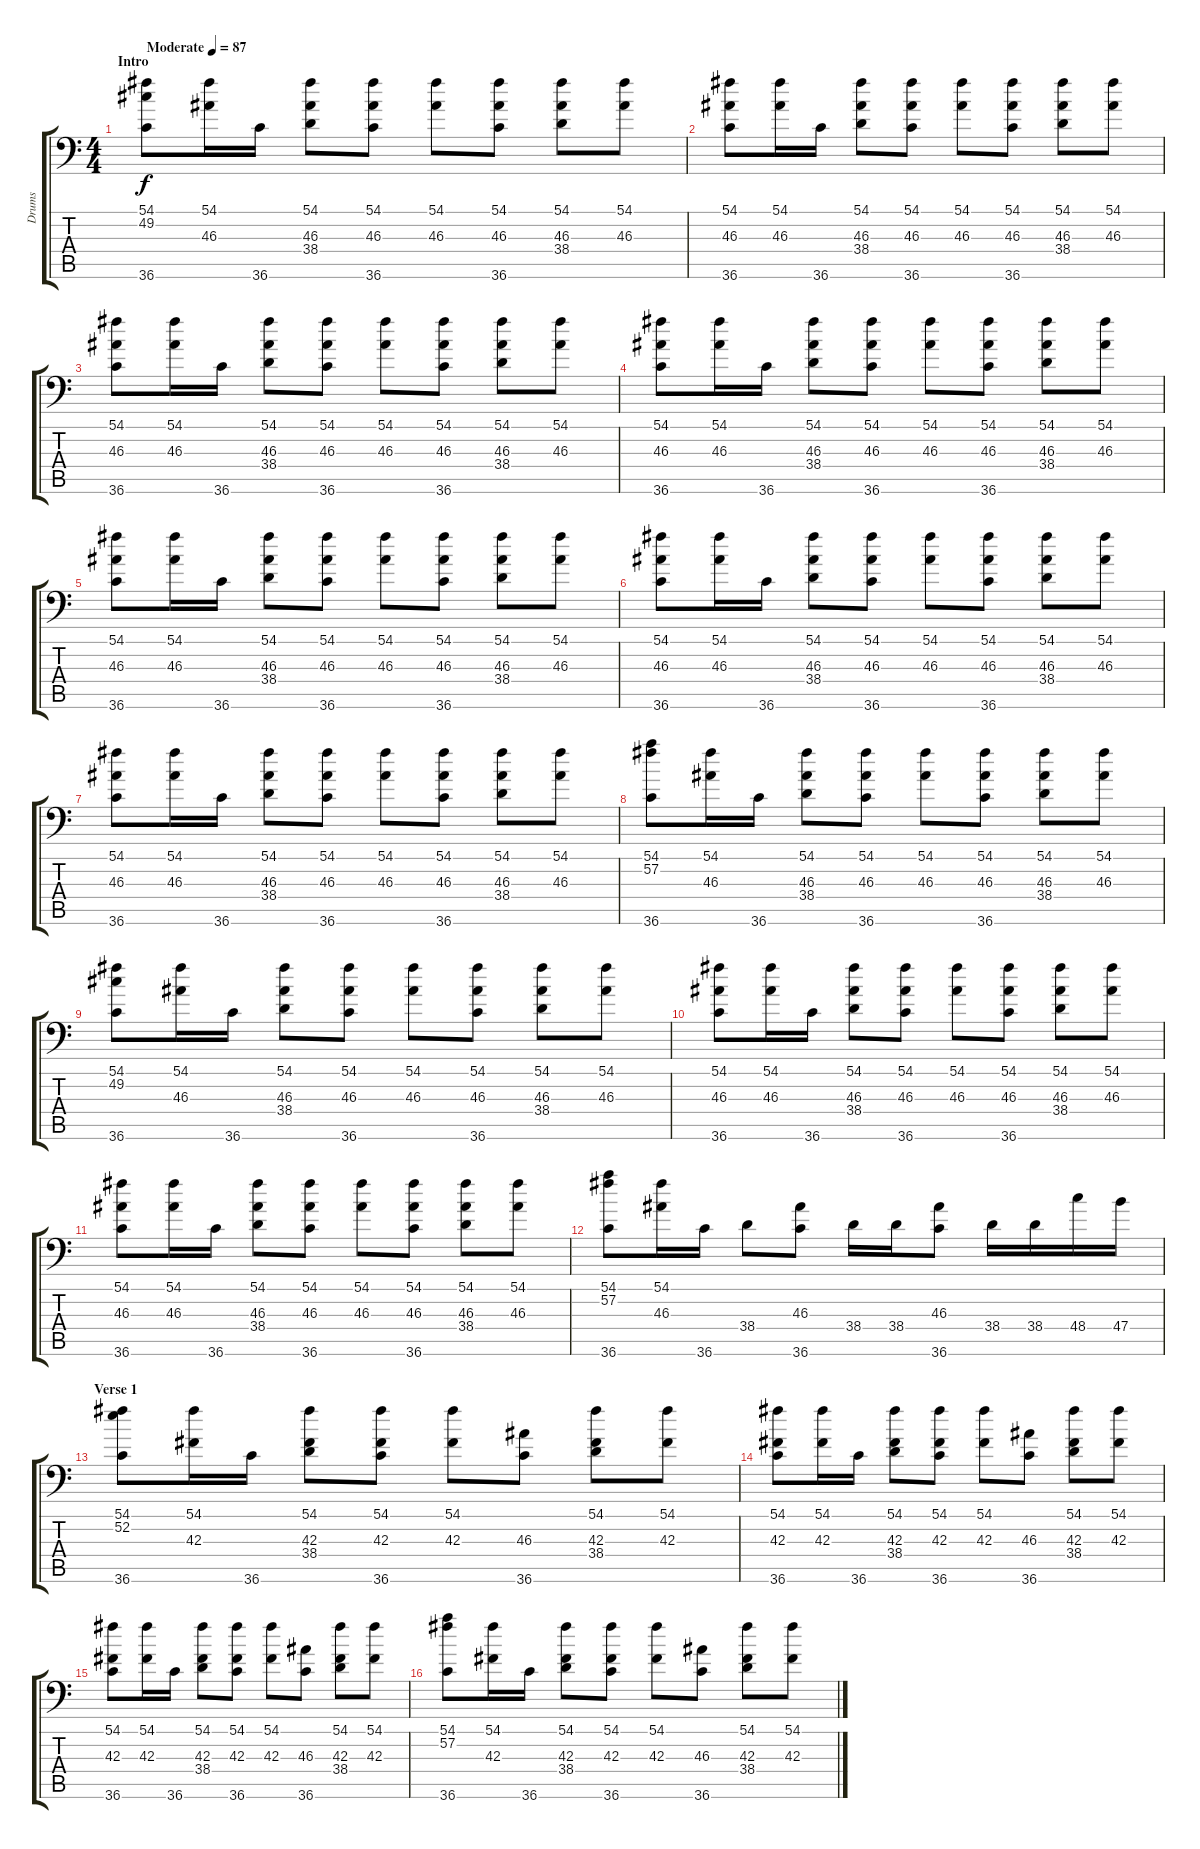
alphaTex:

\track ("Drums" "Drums") {instrument acousticgrandpiano}
\staff {score tabs}
\tuning (C-1 C-1 C-1 C-1 C-1 C-1) {hide}
\ts (4 4)
\section ("" "Intro")
\tempo (87 "Moderate")
\clef f4
\ks c
(54.1 49.2 36.6).8{dy f instrument acousticgrandpiano} (54.1 46.3).16 36.6.16 (54.1 46.3 38.4).8 (54.1 46.3 36.6).8 (54.1 46.3).8 (54.1 46.3 36.6).8 (54.1 46.3 38.4).8 (54.1 46.3).8 |
(54.1 46.3 36.6).8 (54.1 46.3).16 36.6.16 (54.1 46.3 38.4).8 (54.1 46.3 36.6).8 (54.1 46.3).8 (54.1 46.3 36.6).8 (54.1 46.3 38.4).8 (54.1 46.3).8 |
(54.1 46.3 36.6).8 (54.1 46.3).16 36.6.16 (54.1 46.3 38.4).8 (54.1 46.3 36.6).8 (54.1 46.3).8 (54.1 46.3 36.6).8 (54.1 46.3 38.4).8 (54.1 46.3).8 |
(54.1 46.3 36.6).8 (54.1 46.3).16 36.6.16 (54.1 46.3 38.4).8 (54.1 46.3 36.6).8 (54.1 46.3).8 (54.1 46.3 36.6).8 (54.1 46.3 38.4).8 (54.1 46.3).8 |
(54.1 46.3 36.6).8 (54.1 46.3).16 36.6.16 (54.1 46.3 38.4).8 (54.1 46.3 36.6).8 (54.1 46.3).8 (54.1 46.3 36.6).8 (54.1 46.3 38.4).8 (54.1 46.3).8 |
(54.1 46.3 36.6).8 (54.1 46.3).16 36.6.16 (54.1 46.3 38.4).8 (54.1 46.3 36.6).8 (54.1 46.3).8 (54.1 46.3 36.6).8 (54.1 46.3 38.4).8 (54.1 46.3).8 |
(54.1 46.3 36.6).8 (54.1 46.3).16 36.6.16 (54.1 46.3 38.4).8 (54.1 46.3 36.6).8 (54.1 46.3).8 (54.1 46.3 36.6).8 (54.1 46.3 38.4).8 (54.1 46.3).8 |
(54.1 57.2 36.6).8 (54.1 46.3).16 36.6.16 (54.1 46.3 38.4).8 (54.1 46.3 36.6).8 (54.1 46.3).8 (54.1 46.3 36.6).8 (54.1 46.3 38.4).8 (54.1 46.3).8 |
(54.1 49.2 36.6).8 (54.1 46.3).16 36.6.16 (54.1 46.3 38.4).8 (54.1 46.3 36.6).8 (54.1 46.3).8 (54.1 46.3 36.6).8 (54.1 46.3 38.4).8 (54.1 46.3).8 |
(54.1 46.3 36.6).8 (54.1 46.3).16 36.6.16 (54.1 46.3 38.4).8 (54.1 46.3 36.6).8 (54.1 46.3).8 (54.1 46.3 36.6).8 (54.1 46.3 38.4).8 (54.1 46.3).8 |
(54.1 46.3 36.6).8 (54.1 46.3).16 36.6.16 (54.1 46.3 38.4).8 (54.1 46.3 36.6).8 (54.1 46.3).8 (54.1 46.3 36.6).8 (54.1 46.3 38.4).8 (54.1 46.3).8 |
(54.1 57.2 36.6).8 (54.1 46.3).16 36.6.16 38.4.8 (46.3 36.6).8 38.4.16 38.4.16 (46.3 36.6).8 38.4.16 38.4.16 48.4.16 47.4.16 |
\section ("" "Verse 1")
(54.1 52.2 36.6).8 (54.1 42.3).16 36.6.16 (54.1 42.3 38.4).8 (54.1 42.3 36.6).8 (54.1 42.3).8 (46.3 36.6).8 (54.1 42.3 38.4).8 (54.1 42.3).8 |
(54.1 42.3 36.6).8 (54.1 42.3).16 36.6.16 (54.1 42.3 38.4).8 (54.1 42.3 36.6).8 (54.1 42.3).8 (46.3 36.6).8 (54.1 42.3 38.4).8 (54.1 42.3).8 |
(54.1 42.3 36.6).8 (54.1 42.3).16 36.6.16 (54.1 42.3 38.4).8 (54.1 42.3 36.6).8 (54.1 42.3).8 (46.3 36.6).8 (54.1 42.3 38.4).8 (54.1 42.3).8 |
(54.1 57.2 36.6).8 (54.1 42.3).16 36.6.16 (54.1 42.3 38.4).8 (54.1 42.3 36.6).8 (54.1 42.3).8 (46.3 36.6).8 (54.1 42.3 38.4).8 (54.1 42.3).8
